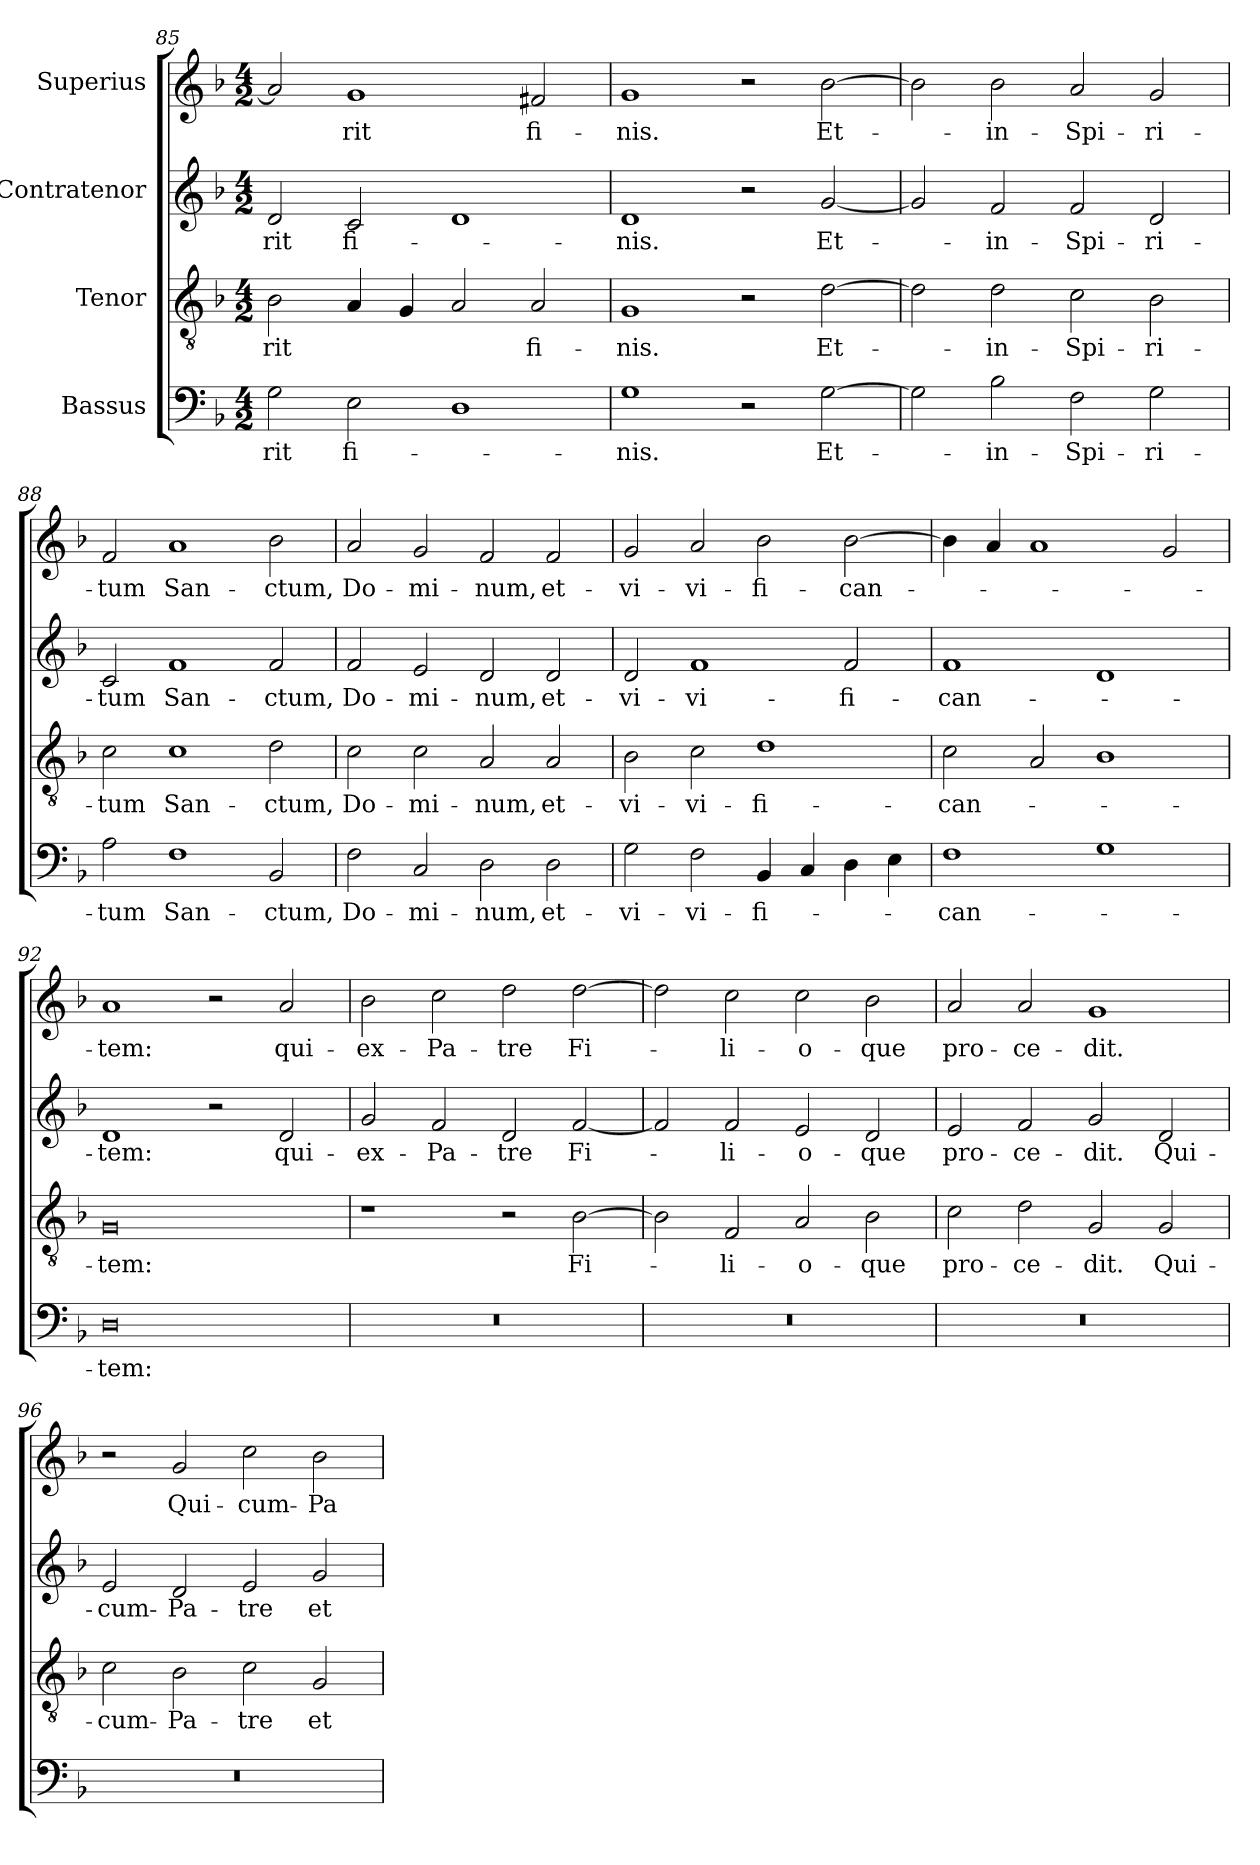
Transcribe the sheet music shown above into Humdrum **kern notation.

**kern	**text	**kern	**text	**kern	**text	**kern	**text
*part4	*part4	*part3	*part3	*part2	*part2	*part1	*part1
*staff4	*staff4	*staff3	*staff3	*staff2	*staff2	*staff1	*staff1
*I"Bassus	*	*I"Tenor	*	*I"Contratenor	*	*I"Superius	*
*clefF4	*	*clefGv2	*	*clefG2	*	*clefG2	*
*k[b-]	*	*k[b-]	*	*k[b-]	*	*k[b-]	*
*M4/2	*	*M4/2	*	*M4/2	*	*M4/2	*
=85	=85	=85	=85	=85	=85	=85	=85
2G\	-rit	2B-\	-rit	2d/	-rit	2a/]	.
2E\	fi-	4A/	.	2c/	fi-	1g/	-rit
.	.	4G/	.	.	.	.	.
1D\	.	2A/	.	1d/	.	.	.
.	.	2A/	fi-	.	.	2f#X/	fi-
=86	=86	=86	=86	=86	=86	=86	=86
1G\	-nis.	1G/	-nis.	1d/	-nis.	1g/	-nis.
2r	.	2r	.	2r	.	2r	.
[2G\	Et-	[2d\	Et-	[2g/	Et-	[2b-\	Et-
=87	=87	=87	=87	=87	=87	=87	=87
2G\]	.	2d\]	.	2g/]	.	2b-\]	.
2B-\	in-	2d\	in-	2f/	in-	2b-\	in-
2F\	Spi-	2c\	Spi-	2f/	Spi-	2a/	Spi-
2G\	-ri-	2B-\	-ri-	2d/	-ri-	2g/	-ri-
=88	=88	=88	=88	=88	=88	=88	=88
2A\	-tum	2c\	-tum	2c/	-tum	2f/	-tum
1F\	San-	1c\	San-	1f/	San-	1a/	San-
2BB-/	-ctum,	2d\	-ctum,	2f/	-ctum,	2b-\	-ctum,
=89	=89	=89	=89	=89	=89	=89	=89
2F\	Do-	2c\	Do-	2f/	Do-	2a/	Do-
2C/	-mi-	2c\	-mi-	2e/	-mi-	2g/	-mi-
2D\	-num,	2A/	-num,	2d/	-num,	2f/	-num,
2D\	et-	2A/	et-	2d/	et-	2f/	et-
=90	=90	=90	=90	=90	=90	=90	=90
2G\	vi-	2B-\	vi-	2d/	vi-	2g/	vi-
2F\	-vi-	2c\	-vi-	1f/	-vi-	2a/	-vi-
4BB-/	-fi-	1d\	-fi-	.	.	2b-\	-fi-
4C/	.	.	.	.	.	.	.
4D\	.	.	.	2f/	-fi-	[2b-\	-can-
4E\	.	.	.	.	.	.	.
=91	=91	=91	=91	=91	=91	=91	=91
1F\	-can-	2c\	-can-	1f/	-can-	4b-\]	.
.	.	.	.	.	.	4a/	.
.	.	2A/	.	.	.	1a/	.
1G\	.	1B-\	.	1d/	.	.	.
.	.	.	.	.	.	2g/	.
=92	=92	=92	=92	=92	=92	=92	=92
0D\	-tem:	0G/	-tem:	1d/	-tem:	1a/	-tem:
.	.	.	.	2r	.	2r	.
.	.	.	.	2d/	qui-	2a/	qui-
=93	=93	=93	=93	=93	=93	=93	=93
0r	.	1r	.	2g/	ex-	2b-\	ex-
.	.	.	.	2f/	Pa-	2cc\	Pa-
.	.	2r	.	2d/	-tre	2dd\	-tre
.	.	[2B-\	Fi-	[2f/	Fi-	[2dd\	Fi-
=94	=94	=94	=94	=94	=94	=94	=94
0r	.	2B-\]	.	2f/]	.	2dd\]	.
.	.	2F/	-li-	2f/	-li-	2cc\	-li-
.	.	2A/	-o-	2e/	-o-	2cc\	-o-
.	.	2B-\	-que	2d/	-que	2b-\	-que
=95	=95	=95	=95	=95	=95	=95	=95
0r	.	2c\	pro-	2e/	pro-	2a/	pro-
.	.	2d\	-ce-	2f/	-ce-	2a/	-ce-
.	.	2G/	-dit.	2g/	-dit.	1g/	-dit.
.	.	2G/	Qui-	2d/	Qui-	.	.
=96	=96	=96	=96	=96	=96	=96	=96
0r	.	2c\	cum-	2e/	cum-	2r	.
.	.	2B-\	Pa-	2d/	Pa-	2g/	Qui-
.	.	2c\	-tre	2e/	-tre	2cc\	cum-
.	.	2G/	et-	2g/	et-	2b-\	Pa-
=	=	=	=	=	=	=	=
*-	*-	*-	*-	*-	*-	*-	*-
